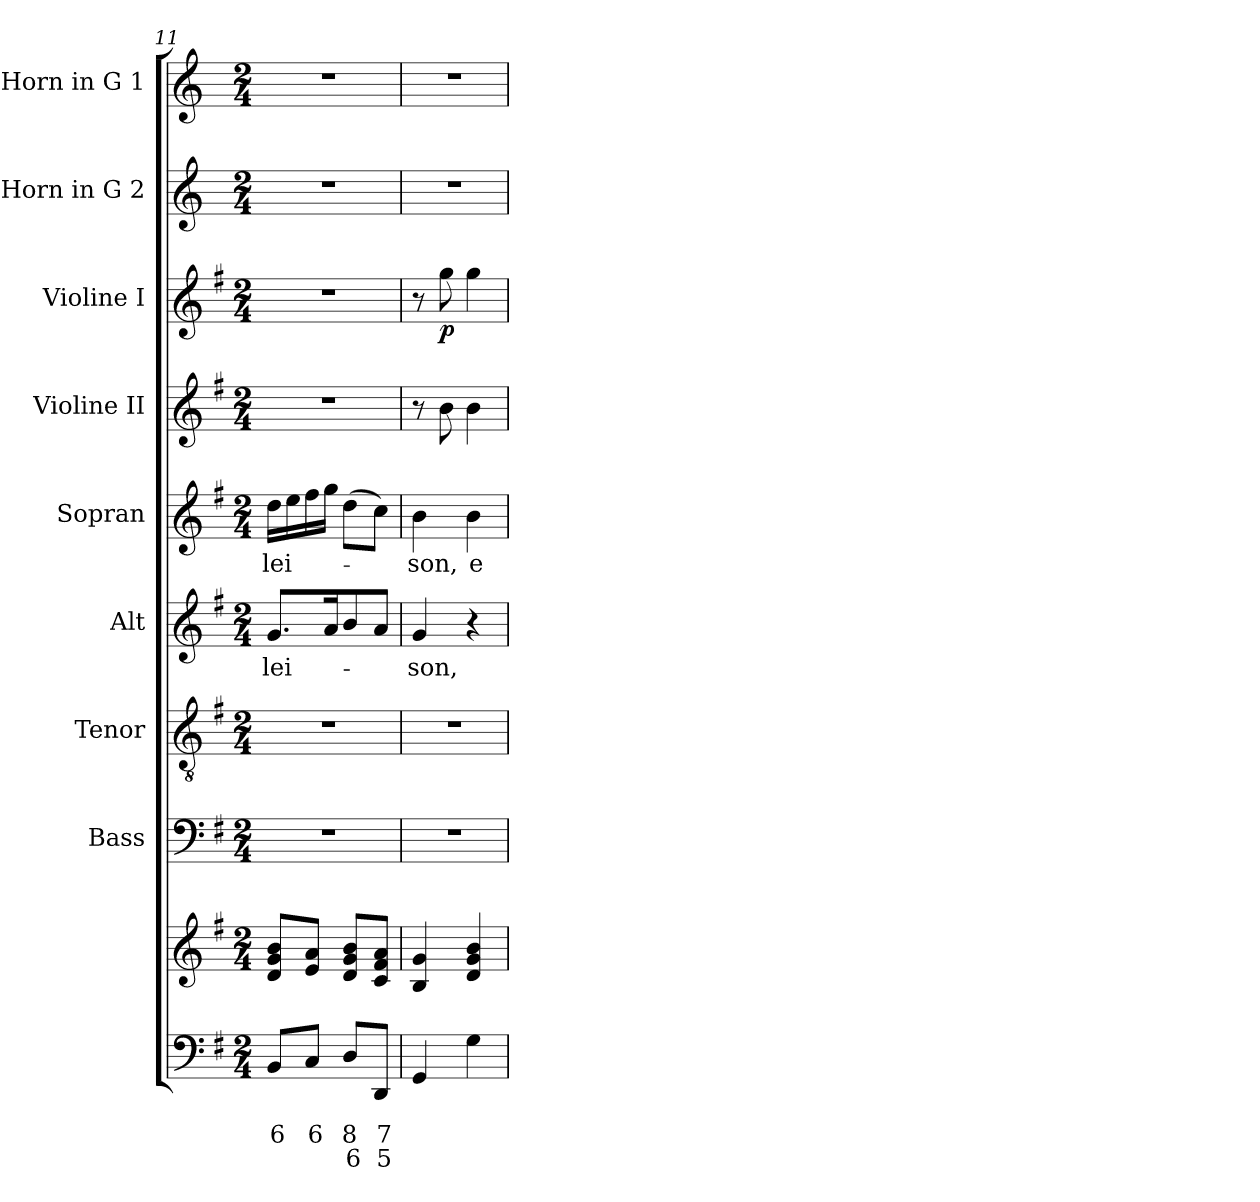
**kern	**text	**text	**text	**kern	**kern	**kern	**kern	**text	**kern	**text	**kern	**kern	**dynam	**kern	**kern
*part9	*part9	*part9	*part9	*part9	*part8	*part7	*part6	*part6	*part5	*part5	*part4	*part3	*part3	*part2	*part1
*staff10	*staff10	*staff10	*staff10	*staff9	*staff8	*staff7	*staff6	*staff6	*staff5	*staff5	*staff4	*staff3	*staff3	*staff2	*staff1
*	*	*	*	*	*I"Bass	*I"Tenor	*I"Alt	*	*I"Sopran	*	*I"Violine II	*I"Violine I	*	*I"Horn in G 2	*I"Horn in G 1
*	*	*	*	*	*I'B.	*I'T.	*I'A.	*	*I'S.	*	*I'Vl. II	*I'Vl. I	*	*	*
*clefF4	*	*	*	*clefG2	*clefF4	*clefGv2	*clefG2	*	*clefG2	*	*clefG2	*clefG2	*	*clefG2	*clefG2
*	*	*	*	*	*	*	*	*	*	*	*	*	*	*ITrd3c5	*ITrd3c5
*k[f#]	*	*	*	*k[f#]	*k[f#]	*k[f#]	*k[f#]	*	*k[f#]	*	*k[f#]	*k[f#]	*	*k[f#]	*k[f#]
*G:	*	*	*	*G:	*G:	*G:	*G:	*	*G:	*	*G:	*G:	*	*G:	*G:
*M2/4	*	*	*	*M2/4	*M2/4	*M2/4	*M2/4	*	*M2/4	*	*M2/4	*M2/4	*	*M2/4	*M2/4
=11	=11	=11	=11	=11	=11	=11	=11	=11	=11	=11	=11	=11	=11	=11	=11
!	!	!LO:LY:b	!	!	!	!	!	!LO:LY:b	!	!LO:LY:b	!	!	!	!	!
8BB/L	.	6	.	8d/ 8g/ 8b/L	2r	2r	8.g/L	-lei-	16dd\LL	-lei-	2r	2r	.	2r	2r
.	.	.	.	.	.	.	.	.	16ee\	.	.	.	.	.	.
!	!	!LO:LY:b	!	!	!	!	!	!	!	!	!	!	!	!	!
8C/J	.	6	.	8e/ 8a/J	.	.	.	.	16ff#\	.	.	.	.	.	.
.	.	.	.	.	.	.	16a/k	.	16gg\JJ	.	.	.	.	.	.
!	!	!LO:LY:b	!LO:LY:b	!	!	!	!	!	!	!	!	!	!	!	!
8D/L	.	8	6	8d/ 8g/ 8b/L	.	.	8b/	.	(>8dd\L	.	.	.	.	.	.
!	!	!LO:LY:b	!LO:LY:b	!	!	!	!	!	!	!	!	!	!	!	!
8DD/J	.	7	5	8c/ 8f#/ 8a/J	.	.	8a/J	.	8cc\J)	.	.	.	.	.	.
=12	=12	=12	=12	=12	=12	=12	=12	=12	=12	=12	=12	=12	=12	=12	=12
!	!	!	!	!	!	!	!	!LO:LY:b	!	!LO:LY:b	!	!	!	!	!
4GG/	.	.	.	4B/ 4g/	2r	2r	4g/	-son,	4b\	-son,	8r	8r	.	2r	2r
!	!	!	!	!	!	!	!	!	!	!	!	!	!LO:DY:b	!	!
.	.	.	.	.	.	.	.	.	.	.	8b\	8gg\	p	.	.
!	!	!	!	!	!	!	!	!	!	!LO:LY:b	!	!	!	!	!
4G\	.	.	.	4d/ 4g/ 4b/	.	.	4r	.	4b\	e-	4b\	4gg\	.	.	.
=	=	=	=	=	=	=	=	=	=	=	=	=	=	=	=
*-	*-	*-	*-	*-	*-	*-	*-	*-	*-	*-	*-	*-	*-	*-	*-
